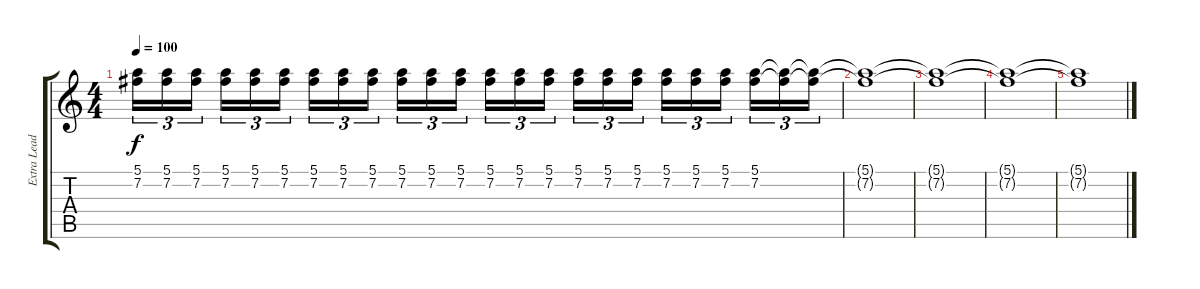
\track ("Extra Lead" "Extra Lead") {instrument distortionguitar}
\staff {score tabs}
\tuning (E4 B3 G3 D3 A2 E2) {hide}
\ts (4 4)
\tempo 100
\clef g2
\ks c
(5.1 7.2).16{tu (3 2) dy f} (5.1 7.2).16{tu (3 2)} (5.1 7.2).16{tu (3 2) beam splitsecondary} (5.1 7.2).16{tu (3 2)} (5.1 7.2).16{tu (3 2)} (5.1 7.2).16{tu (3 2)} (5.1 7.2).16{tu (3 2)} (5.1 7.2).16{tu (3 2)} (5.1 7.2).16{tu (3 2) beam splitsecondary} (5.1 7.2).16{tu (3 2)} (5.1 7.2).16{tu (3 2)} (5.1 7.2).16{tu (3 2)} (5.1 7.2).16{tu (3 2)} (5.1 7.2).16{tu (3 2)} (5.1 7.2).16{tu (3 2) beam splitsecondary} (5.1 7.2).16{tu (3 2)} (5.1 7.2).16{tu (3 2)} (5.1 7.2).16{tu (3 2)} (5.1 7.2).16{tu (3 2)} (5.1 7.2).16{tu (3 2)} (5.1 7.2).16{tu (3 2) beam splitsecondary} (5.1 7.2).16{tu (3 2)} (5.1{t} 7.2{t}).16{tu (3 2)} (5.1{t} 7.2{t}).16{tu (3 2)} |
(5.1{t} 7.2{t}).1{volume 0} |
(5.1{t} 7.2{t}).1 |
(5.1{t} 7.2{t}).1 |
(5.1{t} 7.2{t}).1
